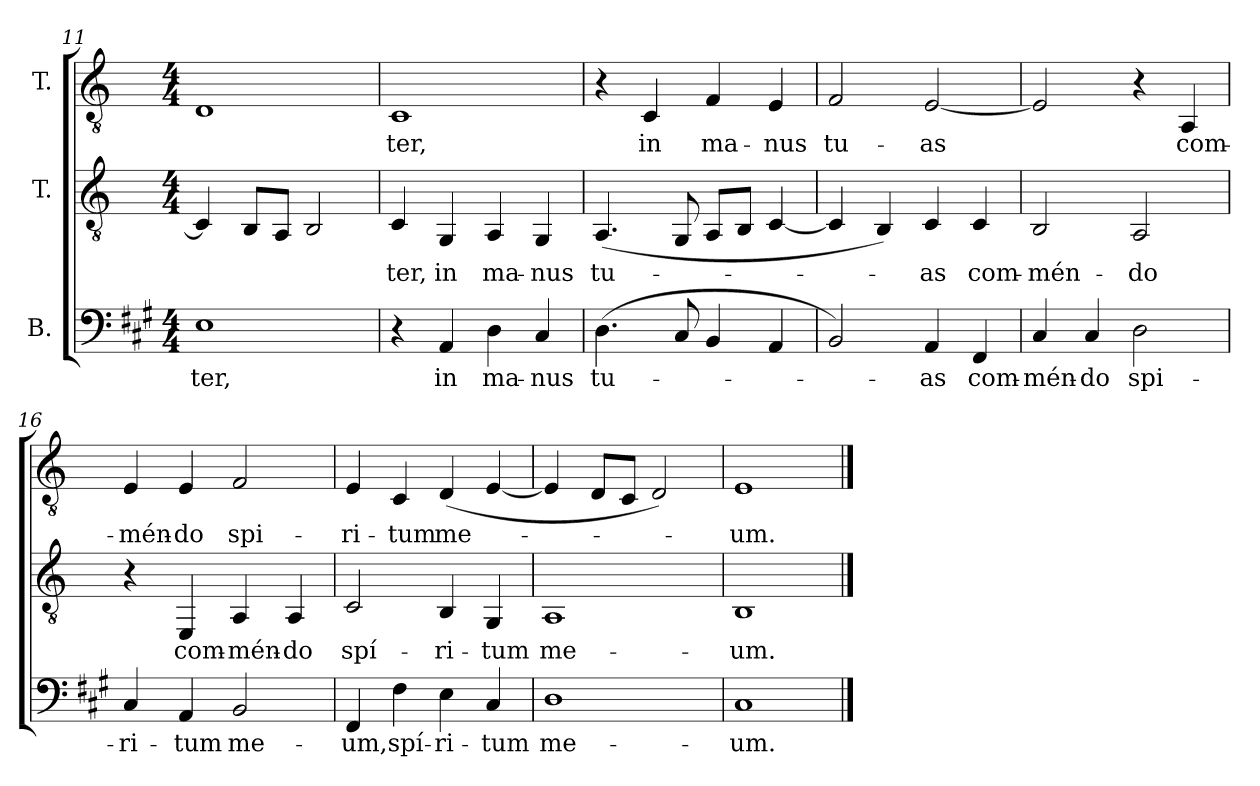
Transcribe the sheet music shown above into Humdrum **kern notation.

**kern	**text	**kern	**text	**kern	**text
*part3	*part3	*part2	*part2	*part1	*part1
*staff3	*staff3	*staff2	*staff2	*staff1	*staff1
*I"B.	*	*I"T.	*	*I"T.	*
*clefF4	*	*clefGv2	*	*clefGv2	*
*	*	*ITrd2c3	*	*ITrd2c3	*
*k[f#c#g#]	*	*k[f#c#g#]	*	*k[f#c#g#]	*
*f#:	*	*f#:	*	*f#:	*
*M4/4	*	*M4/4	*	*M4/4	*
=11	=11	=11	=11	=11	=11
!	!LO:LY:b:color=#000000	!	!	!	!
1Ei	-ter,	4AAi/]	.	1BBi	.
.	.	8GG#i/L	.	.	.
.	.	8FF#i/J	.	.	.
.	.	2GG#i/	.	.	.
=12	=12	=12	=12	=12	=12
!	!	!	!LO:LY:b:color=#000000	!	!
!	!	!	!	!	!LO:LY:b:color=#000000
4r	.	4AAi/	-ter,	1AAi	-ter,
!	!LO:LY:b:color=#000000	!	!	!	!
!	!	!	!LO:LY:b:color=#000000	!	!
4AAi/	in	4EEi/	in	.	.
!	!LO:LY:b:color=#000000	!	!	!	!
!	!	!	!LO:LY:b:color=#000000	!	!
4Di\	ma-	4FF#i/	ma-	.	.
!	!LO:LY:b:color=#000000	!	!	!	!
!	!	!	!LO:LY:b:color=#000000	!	!
4C#i/	-nus	4EEi/	-nus	.	.
!!LO:LB:g=z
=13	=13	=13	=13	=13	=13
!	!LO:LY:b:color=#000000	!	!	!	!
!	!	!	!LO:LY:b:color=#000000	!	!
(4.Di\	tu-	(4.FF#i/	tu-	4r	.
!	!	!	!	!	!LO:LY:b:color=#000000
.	.	.	.	4AAi/	in
8C#i/	.	8EEi/	.	.	.
!	!	!	!	!	!LO:LY:b:color=#000000
4BBi/	.	8FF#i/L	.	4Di/	ma-
.	.	8GG#i/J	.	.	.
!	!	!	!	!	!LO:LY:b:color=#000000
4AAi/	.	[<4AAi/	.	4C#i/	-nus
=14	=14	=14	=14	=14	=14
!	!	!	!	!	!LO:LY:b:color=#000000
2BBi/)	.	4AAi/]	.	2Di/	tu-
.	.	4GG#i/)	.	.	.
!	!LO:LY:b:color=#000000	!	!	!	!
!	!	!	!LO:LY:b:color=#000000	!	!
!	!	!	!	!	!LO:LY:b:color=#000000
4AAi/	-as	4AAi/	-as	[<2C#i/	-as
!	!LO:LY:b:color=#000000	!	!	!	!
!	!	!	!LO:LY:b:color=#000000	!	!
4FF#i/	com-	4AAi/	com-	.	.
=15	=15	=15	=15	=15	=15
!	!LO:LY:b:color=#000000	!	!	!	!
!	!	!	!LO:LY:b:color=#000000	!	!
4C#i/	-mén-	2GG#i/	-mén-	2C#i/]	.
!	!LO:LY:b:color=#000000	!	!	!	!
4C#i/	-do	.	.	.	.
!	!LO:LY:b:color=#000000	!	!	!	!
!	!	!	!LO:LY:b:color=#000000	!	!
2Di\	spi-	2FF#i/	-do	4r	.
!	!	!	!	!	!LO:LY:b:color=#000000
.	.	.	.	4FF#i/	com-
!!LO:LB:g=z
=16	=16	=16	=16	=16	=16
!	!LO:LY:b:color=#000000	!	!	!	!
!	!	!	!	!	!LO:LY:b:color=#000000
4C#i/	-ri-	4r	.	4C#i/	-mén-
!	!LO:LY:b:color=#000000	!	!	!	!
!	!	!	!LO:LY:b:color=#000000	!	!
!	!	!	!	!	!LO:LY:b:color=#000000
4AAi/	-tum	4CC#i/	com-	4C#i/	-do
!	!LO:LY:b:color=#000000	!	!	!	!
!	!	!	!LO:LY:b:color=#000000	!	!
!	!	!	!	!	!LO:LY:b:color=#000000
2BBi/	me-	4FF#i/	-mén-	2Di/	spi-
!	!	!	!LO:LY:b:color=#000000	!	!
.	.	4FF#i/	-do	.	.
=17	=17	=17	=17	=17	=17
!	!LO:LY:b:color=#000000	!	!	!	!
!	!	!	!LO:LY:b:color=#000000	!	!
!	!	!	!	!	!LO:LY:b:color=#000000
4FF#i/	-um,	2AAi/	spí-	4C#i/	-ri-
!	!LO:LY:b:color=#000000	!	!	!	!
!	!	!	!	!	!LO:LY:b:color=#000000
4F#i\	spí-	.	.	4AAi/	-tum
!	!LO:LY:b:color=#000000	!	!	!	!
!	!	!	!LO:LY:b:color=#000000	!	!
!	!	!	!	!	!LO:LY:b:color=#000000
4Ei\	-ri-	4GG#i/	-ri-	(4BBi/	me-
!	!LO:LY:b:color=#000000	!	!	!	!
!	!	!	!LO:LY:b:color=#000000	!	!
4C#i/	-tum	4EEi/	-tum	[<4C#i/	.
=18	=18	=18	=18	=18	=18
!	!LO:LY:b:color=#000000	!	!	!	!
!	!	!	!LO:LY:b:color=#000000	!	!
1Di	me-	1FF#i	me-	4C#i/]	.
.	.	.	.	8BBi/L	.
.	.	.	.	8AAi/J	.
.	.	.	.	2BBi/)	.
=19	=19	=19	=19	=19	=19
!	!LO:LY:b:color=#000000	!	!	!	!
!	!	!	!LO:LY:b:color=#000000	!	!
!	!	!	!	!	!LO:LY:b:color=#000000
1C#i	-um.	1GG#i	-um.	1C#i	-um.
==	==	==	==	==	==
*-	*-	*-	*-	*-	*-
